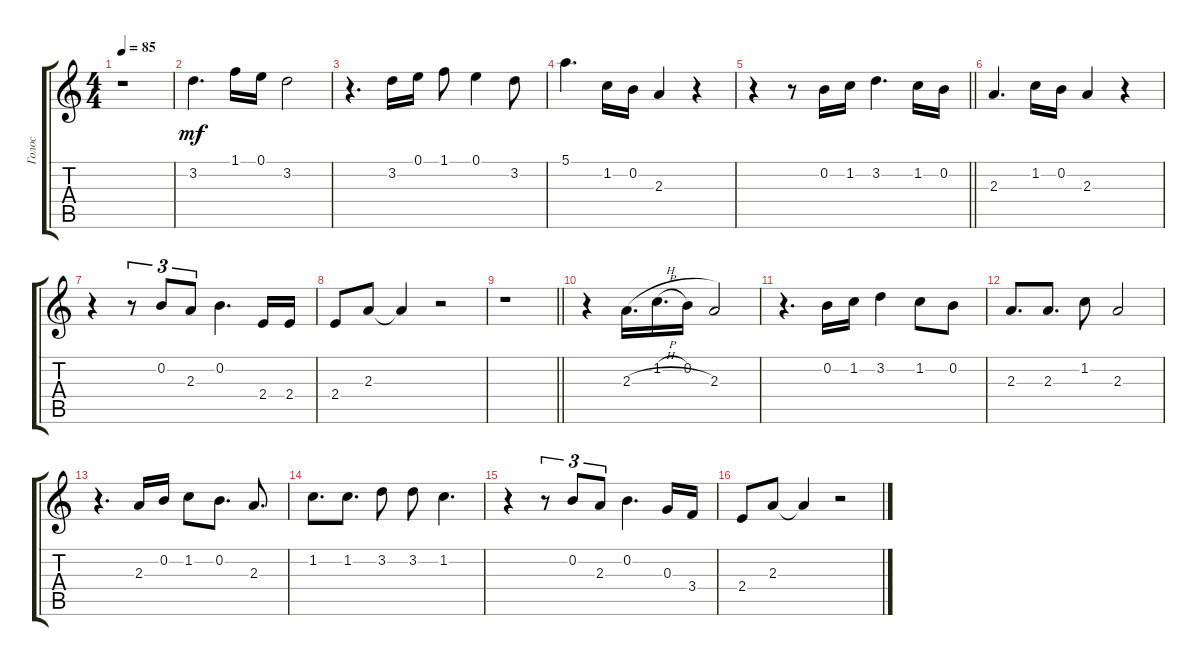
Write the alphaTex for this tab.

\track ("Голос" "Голос") {instrument electricguitarclean}
\staff {score tabs}
\tuning (E4 B3 G3 D3 A2 E2) {hide}
\ts (4 4)
\tempo 85
\clef g2
\ks c
r.1{dy mf} |
3.2.4{d} 1.1.16 0.1.16 3.2.2 |
r.4{d} 3.2.16 0.1.16 1.1.8 0.1.4 3.2.8 |
5.1.4{d} 1.2.16 0.2.16 2.3.4 r.4 |
\barLineRight lightlight
r.4 r.8 0.2.16 1.2.16 3.2.4{d} 1.2.16 0.2.16 |
2.3.4{d} 1.2.16 0.2.16 2.3.4 r.4 |
r.4 r.8{tu (3 2)} 0.2.8{tu (3 2)} 2.3.8{tu (3 2)} 0.2.4{d} 2.4.16 2.4.16 |
2.4.8 2.3.8 2.3{t}.4 r.2 |
\barLineRight lightlight
r.1 |
r.4 2.3{h}.16{d} 1.2{h}.16{d} 0.2.16 2.3.2 |
r.4{d} 0.2.16 1.2.16 3.2.4 1.2.8 0.2.8 |
2.3.8{d} 2.3.8{d} 1.2.8 2.3.2 |
r.4{d} 2.3.16 0.2.16 1.2.8 0.2.8{d} 2.3.8{d} |
1.2.8{d} 1.2.8{d} 3.2.8 3.2.8 1.2.4{d} |
r.4 r.8{tu (3 2)} 0.2.8{tu (3 2)} 2.3.8{tu (3 2)} 0.2.4{d} 0.3.16 3.4.16 |
2.4.8 2.3.8 2.3{t}.4 r.2
